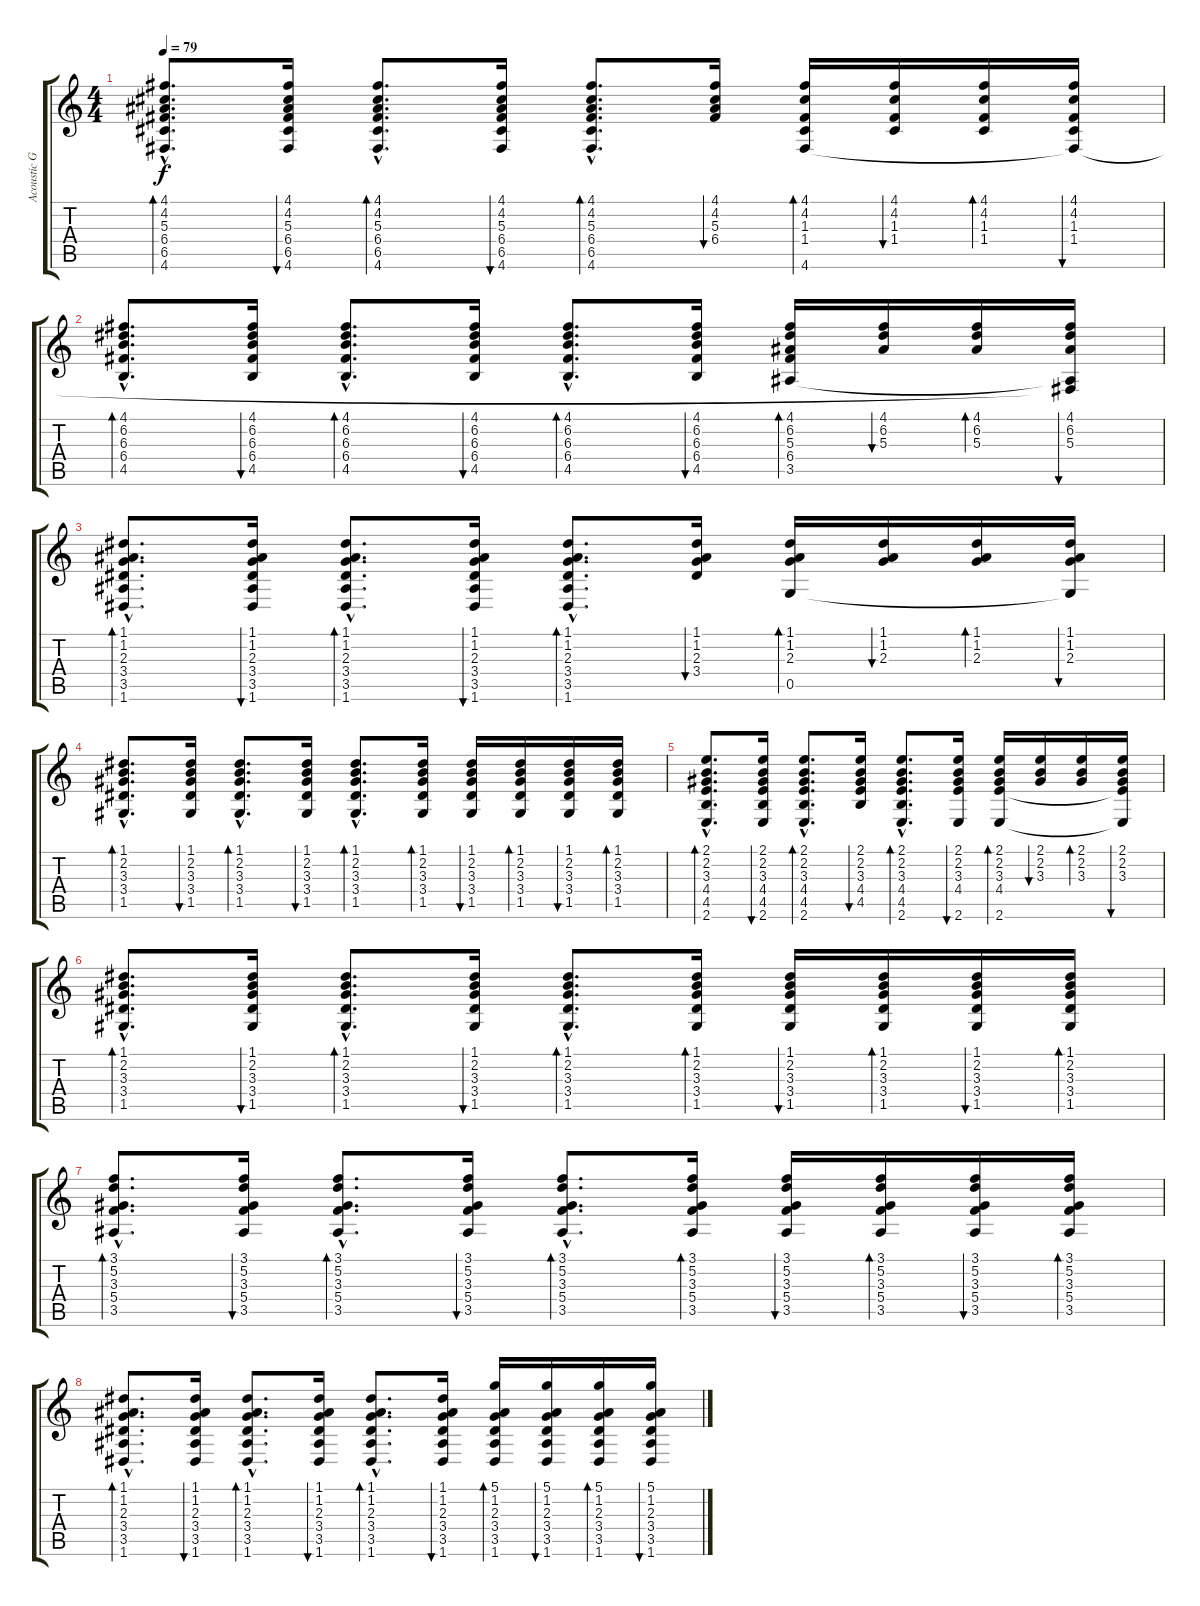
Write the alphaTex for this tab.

\track ("Acoustic Guitar" "Acoustic G") {instrument acousticguitarsteel}
\staff {score tabs}
\tuning (D4 A3 F3 C3 G2 D2) {hide}
\ts (4 4)
\tempo 79
\clef g2
\ks c
(4.1{hac} 4.2{hac} 5.3{hac} 6.4{hac} 6.5{hac} 4.6{hac}).8{d bd 60 dy f} (4.1 4.2 5.3 6.4 6.5 4.6).16{bu 30} (4.1{hac} 4.2{hac} 5.3{hac} 6.4{hac} 6.5{hac} 4.6{hac}).8{d bd 30} (4.1 4.2 5.3 6.4 6.5 4.6).16{bu 30} (4.1{hac} 4.2{hac} 5.3{hac} 6.4{hac} 6.5{hac} 4.6{hac}).8{d bd 30} (4.1 4.2 5.3 6.4).16{bu 30} (4.1 4.2 1.3 1.4 4.6).16{bd 30} (4.1 4.2 1.3 1.4).16{bu 30} (4.1 4.2 1.3 1.4).16{bd 30} (4.1 4.2 1.3 1.4 4.6{t}).16{bu 30} |
(4.1{hac} 6.2{hac} 6.3{hac} 6.4{hac} 4.5{hac}).8{d bd 60} (4.1 6.2 6.3 6.4 4.5).16{bu 30} (4.1{hac} 6.2{hac} 6.3{hac} 6.4{hac} 4.5{hac}).8{d bd 30} (4.1 6.2 6.3 6.4 4.5).16{bu 30} (4.1{hac} 6.2{hac} 6.3{hac} 6.4{hac} 4.5{hac}).8{d bd 30} (4.1 6.2 6.3 6.4 4.5).16{bu 30} (4.1 6.2 5.3 6.4 3.5).16{bd 30} (4.1 6.2 5.3).16{bu 30} (4.1 6.2 5.3).16{bd 30} (4.1 6.2 5.3 3.5{t} 4.6{t}).16{bu 30} |
(1.1{hac} 1.2{hac} 2.3{hac} 3.4{hac} 3.5{hac} 1.6{hac}).8{d bd 60} (1.1 1.2 2.3 3.4 3.5 1.6).16{bu 30} (1.1{hac} 1.2{hac} 2.3{hac} 3.4{hac} 3.5{hac} 1.6{hac}).8{d bd 30} (1.1 1.2 2.3 3.4 3.5 1.6).16{bu 30} (1.1{hac} 1.2{hac} 2.3{hac} 3.4{hac} 3.5{hac} 1.6{hac}).8{d bd 30} (1.1 1.2 2.3 3.4).16{bu 30} (1.1 1.2 2.3 0.5).16{bd 30} (1.1 1.2 2.3).16{bu 30} (1.1 1.2 2.3).16{bd 30} (1.1 1.2 2.3 0.5{t}).16{bu 30} |
(1.1{hac} 2.2{hac} 3.3{hac} 3.4{hac} 1.5{hac}).8{d bd 60} (1.1 2.2 3.3 3.4 1.5).16{bu 30} (1.1{hac} 2.2{hac} 3.3{hac} 3.4{hac} 1.5{hac}).8{d bd 30} (1.1 2.2 3.3 3.4 1.5).16{bu 30} (1.1{hac} 2.2{hac} 3.3{hac} 3.4{hac} 1.5{hac}).8{d bd 30} (1.1 2.2 3.3 3.4 1.5).16{bd 30} (1.1 2.2 3.3 3.4 1.5).16{bu 30} (1.1 2.2 3.3 3.4 1.5).16{bd 30} (1.1 2.2 3.3 3.4 1.5).16{bu 30} (1.1 2.2 3.3 3.4 1.5).16{bd 30} |
(2.1{hac} 2.2{hac} 3.3{hac} 4.4{hac} 4.5{hac} 2.6{hac}).8{d bd 60} (2.1 2.2 3.3 4.4 4.5 2.6).16{bu 30} (2.1{hac} 2.2{hac} 3.3{hac} 4.4{hac} 4.5{hac} 2.6{hac}).8{d bd 30} (2.1 2.2 3.3 4.4 4.5).16{bu 30} (2.1{hac} 2.2{hac} 3.3{hac} 4.4{hac} 4.5{hac} 2.6{hac}).8{d bd 30} (2.1 2.2 3.3 4.4 2.6).16{bu 30} (2.1 2.2 3.3 4.4 2.6).16{bd 30} (2.1 2.2 3.3).16{bu 30} (2.1 2.2 3.3).16{bd 30} (2.1 2.2 3.3 4.4{t} 2.6{t}).16{bu 30} |
(1.1{hac} 2.2{hac} 3.3{hac} 3.4{hac} 1.5{hac}).8{d bd 60} (1.1 2.2 3.3 3.4 1.5).16{bu 30} (1.1{hac} 2.2{hac} 3.3{hac} 3.4{hac} 1.5{hac}).8{d bd 30} (1.1 2.2 3.3 3.4 1.5).16{bu 30} (1.1{hac} 2.2{hac} 3.3{hac} 3.4{hac} 1.5{hac}).8{d bd 30} (1.1 2.2 3.3 3.4 1.5).16{bd 30} (1.1 2.2 3.3 3.4 1.5).16{bu 30} (1.1 2.2 3.3 3.4 1.5).16{bd 30} (1.1 2.2 3.3 3.4 1.5).16{bu 30} (1.1 2.2 3.3 3.4 1.5).16{bd 30} |
(3.1{hac} 5.2{hac} 3.3{hac} 5.4{hac} 3.5{hac}).8{d bd 60} (3.1 5.2 3.3 5.4 3.5).16{bu 30} (3.1{hac} 5.2{hac} 3.3{hac} 5.4{hac} 3.5{hac}).8{d bd 30} (3.1 5.2 3.3 5.4 3.5).16{bu 30} (3.1{hac} 5.2{hac} 3.3{hac} 5.4{hac} 3.5{hac}).8{d bd 30} (3.1 5.2 3.3 5.4 3.5).16{bd 30} (3.1 5.2 3.3 5.4 3.5).16{bu 30} (3.1 5.2 3.3 5.4 3.5).16{bd 30} (3.1 5.2 3.3 5.4 3.5).16{bu 30} (3.1 5.2 3.3 5.4 3.5).16{bd 30} |
(1.1{hac} 1.2{hac} 2.3{hac} 3.4{hac} 3.5{hac} 1.6{hac}).8{d bd 60} (1.1 1.2 2.3 3.4 3.5 1.6).16{bu 30} (1.1{hac} 1.2{hac} 2.3{hac} 3.4{hac} 3.5{hac} 1.6{hac}).8{d bd 30} (1.1 1.2 2.3 3.4 3.5 1.6).16{bu 30} (1.1{hac} 1.2{hac} 2.3{hac} 3.4{hac} 3.5{hac} 1.6{hac}).8{d bd 30} (1.1 1.2 2.3 3.4 3.5 1.6).16{bu 30} (5.1 1.2 2.3 3.4 3.5 1.6).16{bd 30} (5.1 1.2 2.3 3.4 3.5 1.6).16{bu 30} (5.1 1.2 2.3 3.4 3.5 1.6).16{bd 30} (5.1 1.2 2.3 3.4 3.5 1.6).16{bu 30}
